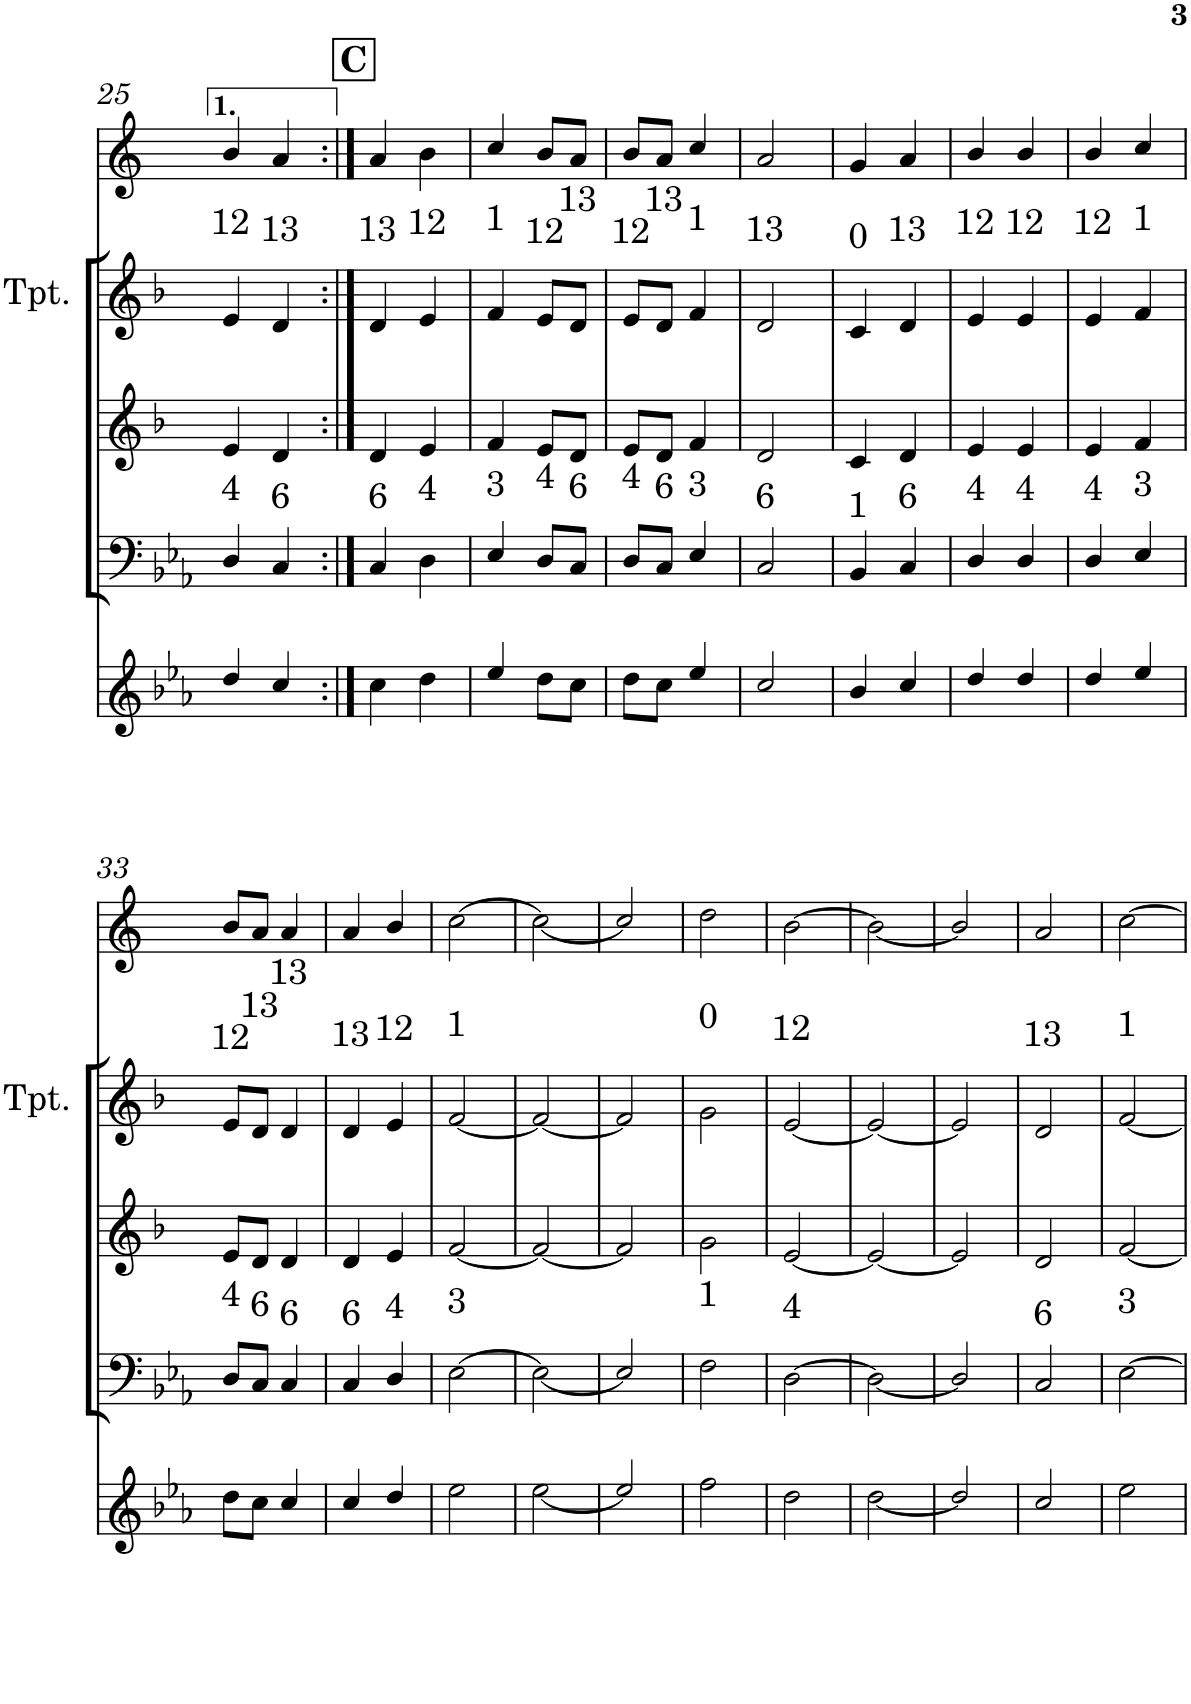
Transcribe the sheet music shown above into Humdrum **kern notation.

**kern	**kern	**kern	**kern	**kern
*part5	*part4	*part3	*part2	*part1
*staff5	*staff4	*staff3	*staff2	*staff1
*I"C ClavG	*I"C ClavF	*I"Bb	*I"Bb - Pirata	*I"Eb
!!LO:PB:g=z
*clefG2	*clefF4	*clefG2	*clefG2	*clefG2
*	*	*Trd1c2	*Trd1c2	*Trd5c9
*k[b-e-a-]	*k[b-e-a-]	*k[b-]	*k[b-]	*k[]
*M2/4	*M2/4	*M2/4	*M2/4	*M2/4
=25	=25	=25	=25	=25
4dd/	4D/	4e/	4e/	4b/
4cc/	4C/	4d/	4d/	4a/
!!LO:REH:place=s1:a:B:cj:t=C
=26:|!	=26:|!	=26:|!	=26:|!	=26:|!
4cc\	4C/	4d/	4d/	4a/
4dd\	4D\	4e/	4e/	4b\
=27	=27	=27	=27	=27
4ee-/	4E-/	4f/	4f/	4cc/
8dd\L	8D/L	8e/L	8e/L	8b/L
8cc\J	8C/J	8d/J	8d/J	8a/J
=28	=28	=28	=28	=28
8dd\L	8D/L	8e/L	8e/L	8b/L
8cc\J	8C/J	8d/J	8d/J	8a/J
4ee-/	4E-/	4f/	4f/	4cc/
=29	=29	=29	=29	=29
2cc/	2C/	2d/	2d/	2a/
=30	=30	=30	=30	=30
4b-/	4BB-/	4c/	4c/	4g/
4cc/	4C/	4d/	4d/	4a/
=31	=31	=31	=31	=31
4dd/	4D/	4e/	4e/	4b/
4dd/	4D/	4e/	4e/	4b/
=32	=32	=32	=32	=32
4dd/	4D/	4e/	4e/	4b/
4ee-/	4E-/	4f/	4f/	4cc/
!!LO:LB:g=z
=33	=33	=33	=33	=33
8dd\L	8D/L	8e/L	8e/L	8b/L
8cc\J	8C/J	8d/J	8d/J	8a/J
4cc/	4C/	4d/	4d/	4a/
=34	=34	=34	=34	=34
4cc/	4C/	4d/	4d/	4a/
4dd/	4D/	4e/	4e/	4b/
=35	=35	=35	=35	=35
2ee-\	[2E-\	[2f/	[2f/	[2cc\
=36	=36	=36	=36	=36
[<2ee-\	2E-\_	2f/_	2f/_	2cc\_
=37	=37	=37	=37	=37
2ee-/]	2E-/]	2f/]	2f/]	2cc/]
=38	=38	=38	=38	=38
2ff\	2F\	2g\	2g\	2dd\
=39	=39	=39	=39	=39
2dd\	[2D\	[2e/	[2e/	[2b\
=40	=40	=40	=40	=40
[<2dd\	2D\_	2e/_	2e/_	2b\_
=41	=41	=41	=41	=41
2dd/]	2D/]	2e/]	2e/]	2b/]
=42	=42	=42	=42	=42
2cc/	2C/	2d/	2d/	2a/
=43	=43	=43	=43	=43
2ee-\	[2E-\	[2f/	[2f/	[2cc\
=	=	=	=	=
*-	*-	*-	*-	*-
